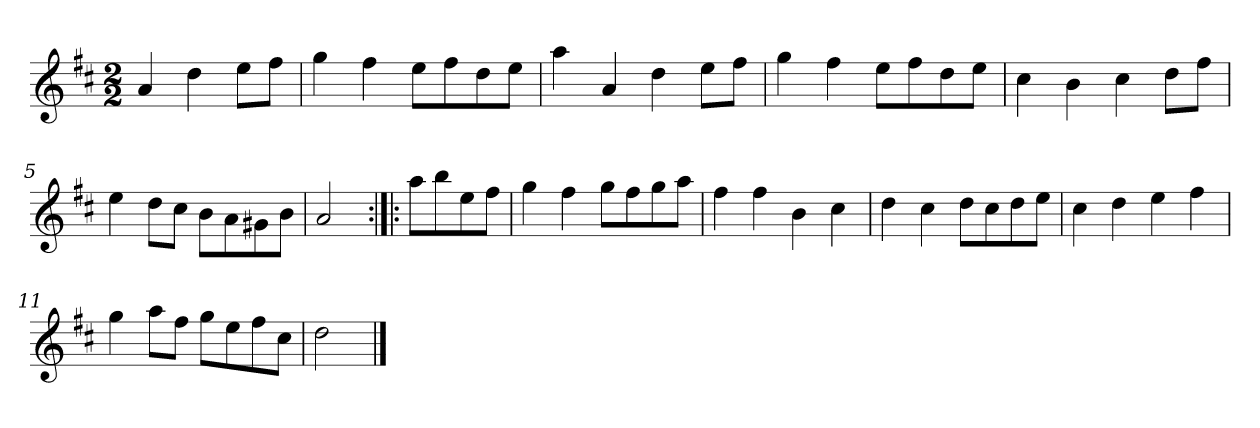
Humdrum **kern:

**kern
*part1
*staff1
*clefG2
*k[f#c#]
*D:
*M2/2
*MM120
=
4a
4dd
8ee\L
8ff#\J
=1
4gg
4ff#
8ee\L
8ff#\
8dd\
8ee\J
=2
4aa
4a
4dd
8ee\L
8ff#\J
=3
4gg
4ff#
8ee\L
8ff#\
8dd\
8ee\J
=4
4cc#
4b
4cc#
8dd\L
8ff#\J
=5
4ee
8dd\L
8cc#\J
8b\L
8a\
8g#X\
8b\J
=6
2a
=:|!|:
8aa\L
8bb\
8ee\
8ff#\J
=7
4gg
4ff#
8gg\L
8ff#\
8gg\
8aa\J
=8
4ff#
4ff#
4b
4cc#
=9
4dd
4cc#
8dd\L
8cc#\
8dd\
8ee\J
=10
4cc#
4dd
4ee
4ff#
=11
4gg
8aa\L
8ff#\J
8gg\L
8ee\
8ff#\
8cc#\J
=12
2dd
==
*-
